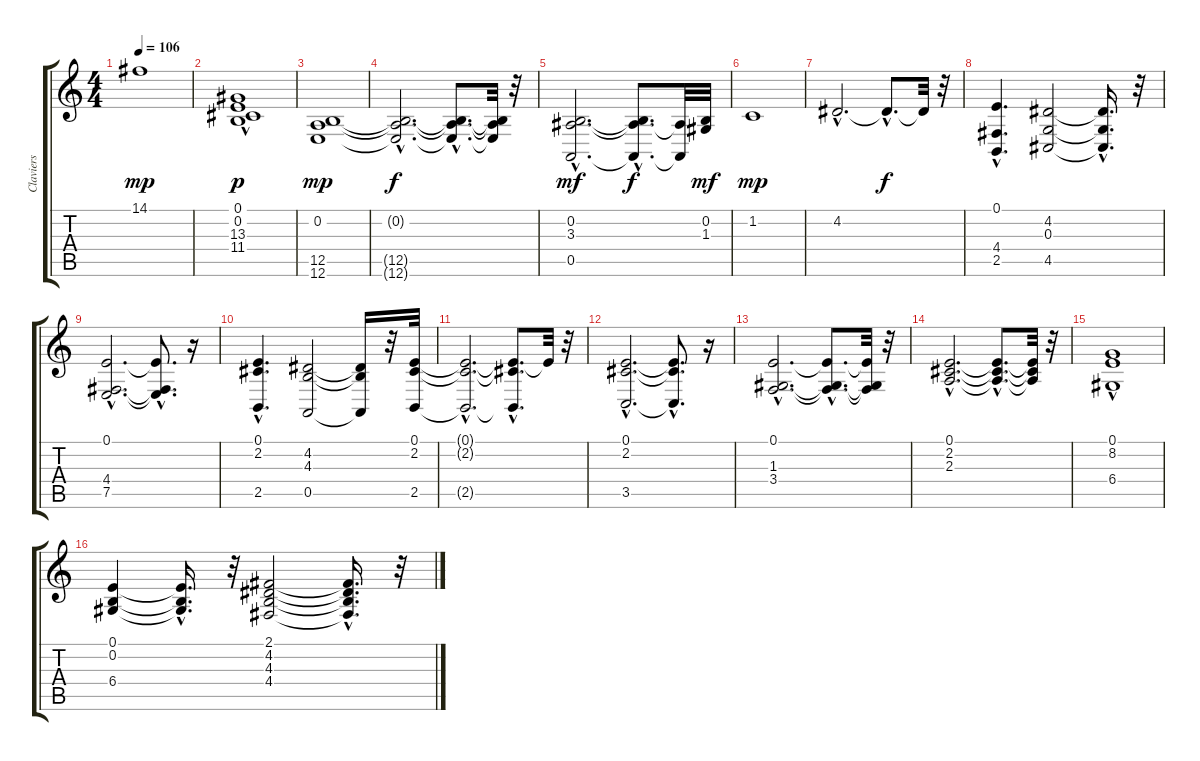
\track ("Claviers" "Claviers") {instrument synthstrings2}
\staff {score tabs}
\tuning (E4 B3 G3 D3 A2 E2) {hide}
\ts (4 4)
\tempo 106
\clef g2
\ks c
14.1.1{dy mp} |
(0.1{hac} 0.2{hac} 13.3 11.4{hac}).1{dy p} |
(0.2 12.5 12.6).1{dy mp} |
(0.2{hac t} 12.5{hac t} 12.6{hac t}).2{d dy f} (0.2{hac t} 12.5{hac t} 12.6{hac t}).8{d} (0.2{t} 12.5{t} 12.6{t}).32 r.32 |
(0.2{hac} 3.3{hac} 0.5{hac}).2{d dy mf} (0.2{hac t} 3.3{hac t} 0.5{hac t}).8{d dy f} (3.3{t} 0.5{t}).32 (0.2 1.3).32{dy mf} |
1.2.1{dy mp} |
4.2{hac}.2{d} 4.2{hac t}.8{d dy f} 4.2{t}.32 r.32 |
(0.1{hac} 4.4 2.5).4{d} (4.2 0.3 4.5).2 (4.2{hac t} 0.3{t} 4.5{hac t}).16{d} r.32 |
(0.1{hac} 4.4{hac} 7.5{hac}).2{d} (0.1{hac t} 4.4{t} 7.5{t}).8{d} r.16 |
(0.1{hac} 2.2{hac} 2.5{hac}).4{d} (4.2 4.3 0.5).2 (4.2{t} 4.3{t} 0.5{t}).16 r.32 (0.1 2.2 2.5).32 |
(0.1{hac t} 2.2{hac t} 2.5{hac t}).2{d} (0.1{hac t} 2.2{hac t} 2.5{hac t}).8{d} 0.1{t}.32 r.32 |
(0.1{hac} 2.2{hac} 3.5{hac}).2{d} (0.1{hac t} 2.2{hac t} 3.5{hac t}).8{d} r.16 |
(0.1{hac} 1.3{hac} 3.4{hac}).2{d} (0.1{hac t} 1.3{hac t} 3.4{hac t}).8{d} (0.1{t} 1.3{t} 3.4{t}).32 r.32 |
(0.1{hac} 2.2{hac} 2.3{hac}).2{d} (0.1{hac t} 2.2{hac t} 2.3{hac t}).8{d} (0.1{t} 2.2{t} 2.3{t}).32 r.32 |
(0.1 8.2 6.4{hac}).1 |
(0.1 0.2 6.4).4 (0.1{hac t} 0.2{hac t} 6.4{hac t}).16{d} r.32 (2.1 4.2 4.3 4.4).2 (2.1{hac t} 4.2{hac t} 4.3{t} 4.4{hac t}).16{d} r.32
